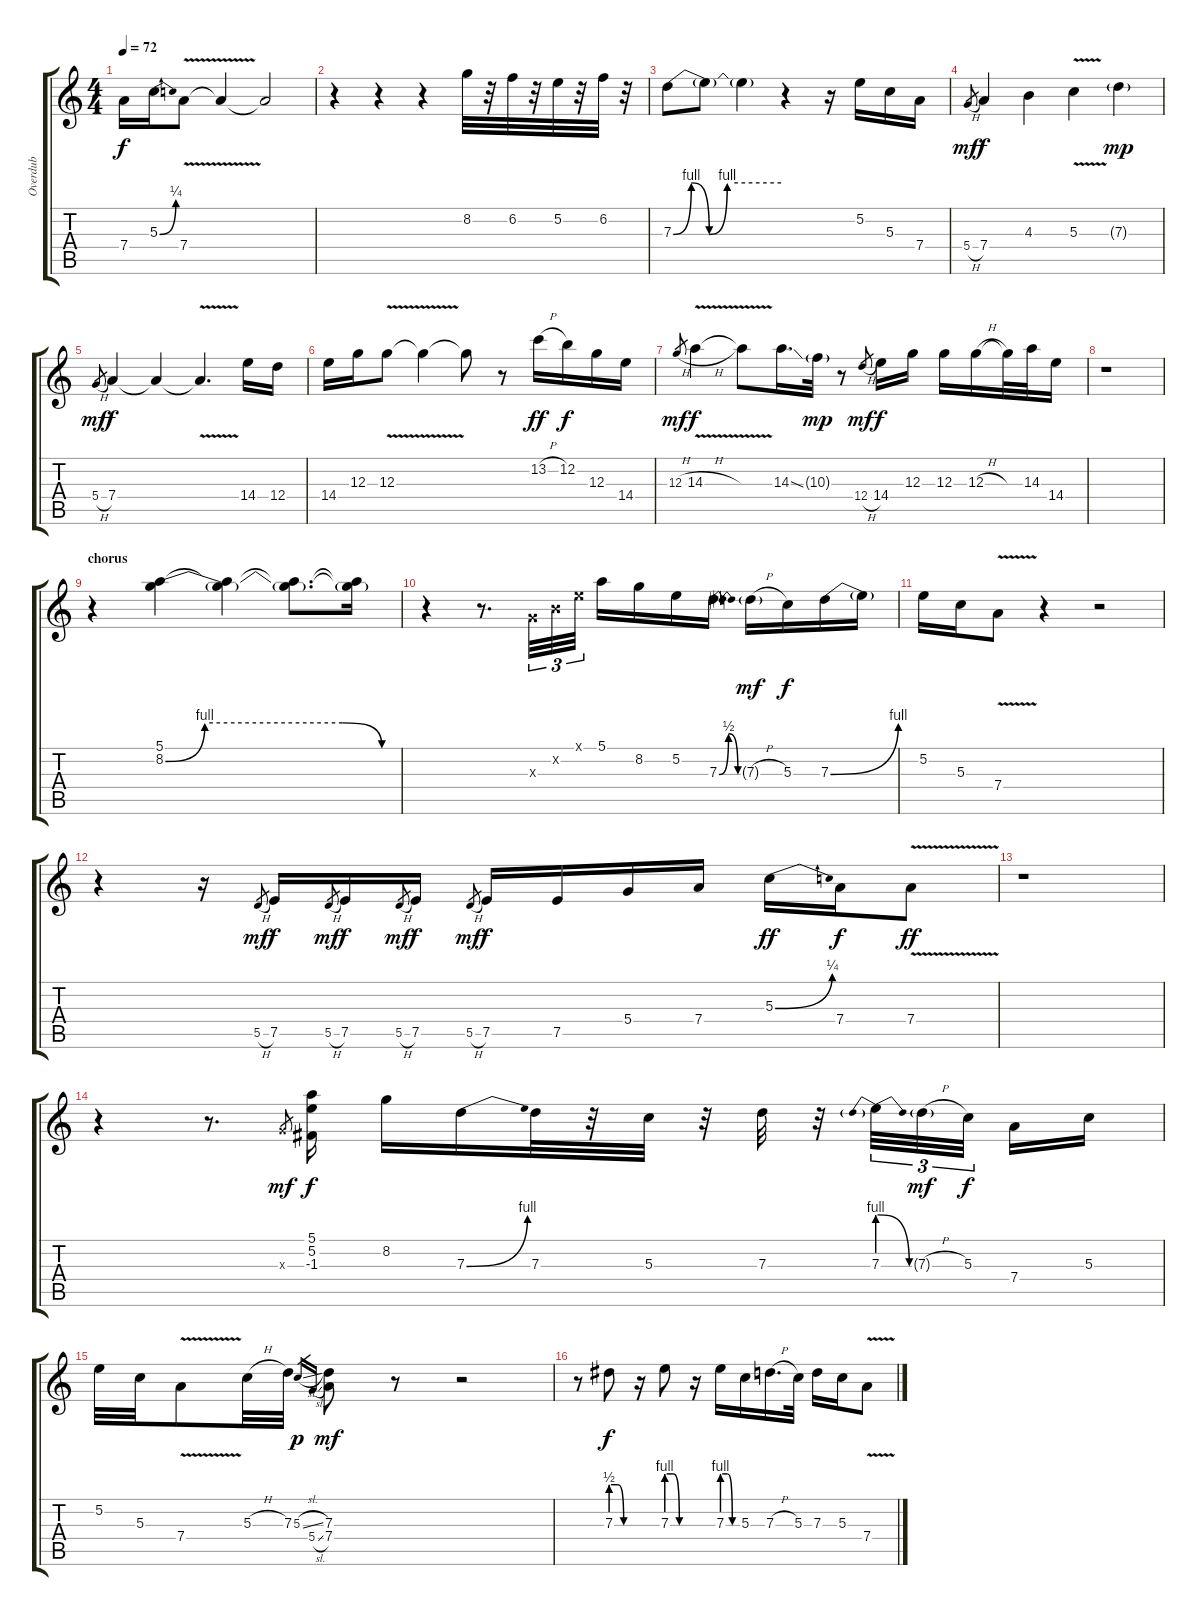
\track ("Overdub" "Overdub") {instrument fretlessbass}
\staff {score tabs}
\tuning (E4 B3 G3 D3 A2 E2) {hide}
\ts (4 4)
\tempo 72
\clef g2
\ks c
7.4.16{dy f} 5.3{be (bend 0 0 60 1)}.16 7.4{v}.8 7.4{t}.4 7.4{t}.2 |
r.4 r.4 r.4 8.2.32 r.32 6.2.32 r.32 5.2.32 r.32 6.2.32 r.32 |
7.3{be (custom 0 0 10 4 20 0 30 4 60 4)}.8 7.3{t}.8 7.3{t}.4 r.4 r.16 5.2.16 5.3.16 7.4.16 |
5.4{h}.8{gr dy mf} 7.4.4{dy f} 4.3.4 5.3{v}.4 7.3{g}.4{dy mp} |
5.4{h}.8{gr dy mf} 7.4.4{dy f} 7.4{t}.4 7.4{v t}.4{d} 14.4.16 12.4.16 |
14.4.16 12.3.16 12.3{v}.8 12.3{t}.4 12.3{t}.8 r.8 13.2{h}.16{dy ff} 12.2.16{dy f} 12.3.16 14.4.16 |
12.3{h}.8{gr dy mf} 14.3{v h}.4{dy f} 14.3{t}.8 14.3{ss}.16{d} 10.3{g}.32{dy mp} r.8 12.4{h}.8{gr dy mf} 14.4.16{dy f} 12.3.16 12.3.16 12.3{h}.16 12.3{t}.32 14.3.32 14.4.16 |
r.1 |
\section ("" "chorus")
r.4 (5.1 8.2{be (custom 0 0 10 4 45 4 55 0 60 0)}).4 (5.1{t} 8.2{t}).4 (5.1{t} 8.2{t}).8{d} (5.1{t} 8.2{t}).16 |
r.4 r.8{d} 0.3{x}.32{tu (3 2)} 0.2{x}.32{tu (3 2)} 0.1{x}.32{tu (3 2)} 5.1.16 8.2.16 5.2.16 7.3{be (bendrelease 0 0 15 2 30 2 60 0)}.16 7.3{h g}.16{dy mf} 5.3.16{dy f} 7.3{be (bend 0 0 60 4)}.16 7.3{t}.16 |
5.2.16 5.3.16 7.4{v}.8 r.4 r.2 |
r.4 r.16 5.5{h}.8{gr dy mf} 7.5.16{dy f} 5.5{h}.8{gr dy mf} 7.5.16{dy f} 5.5{h}.8{gr dy mf} 7.5.16{dy f} 5.5{h}.8{gr dy mf} 7.5.16{dy f} 7.5.16 5.4.16 7.4.16 5.3{be (bend 0 0 60 1)}.16{dy ff} 7.4.16{dy f} 7.4{v}.8{dy ff} |
r.1 |
r.4 r.8{d} 0.3{x}.8{gr dy mf} (5.1 5.2 -1.3).16{dy f} 8.2.16 7.3{be (bend 0 0 60 4)}.16 7.3.32 r.32 5.3.32 r.32 7.3.32 r.32 7.3{be (prebendrelease 0 4 60 0)}.32{tu (3 2)} 7.3{h g}.32{tu (3 2) dy mf} 5.3.32{tu (3 2) dy f} 7.4.16 5.3.16 |
5.2.32 5.3.32 7.4{v}.8 5.3{h}.32 7.3.32 5.3{sl}.16{gr dy p} 5.4{sl}.16{gr} (7.3 7.4).8{dy mf} r.8 r.2 |
r.8 7.3{be (custom 0 2 20 2 40 0 60 0)}.8{dy f} r.16 7.3{be (custom 0 4 20 4 40 0 60 0)}.8 r.16 7.3{be (custom 0 4 20 4 40 0 60 0)}.16 5.3.16 7.3{h}.16{d} 5.3.32 7.3.16 5.3.16 7.4{v}.8
